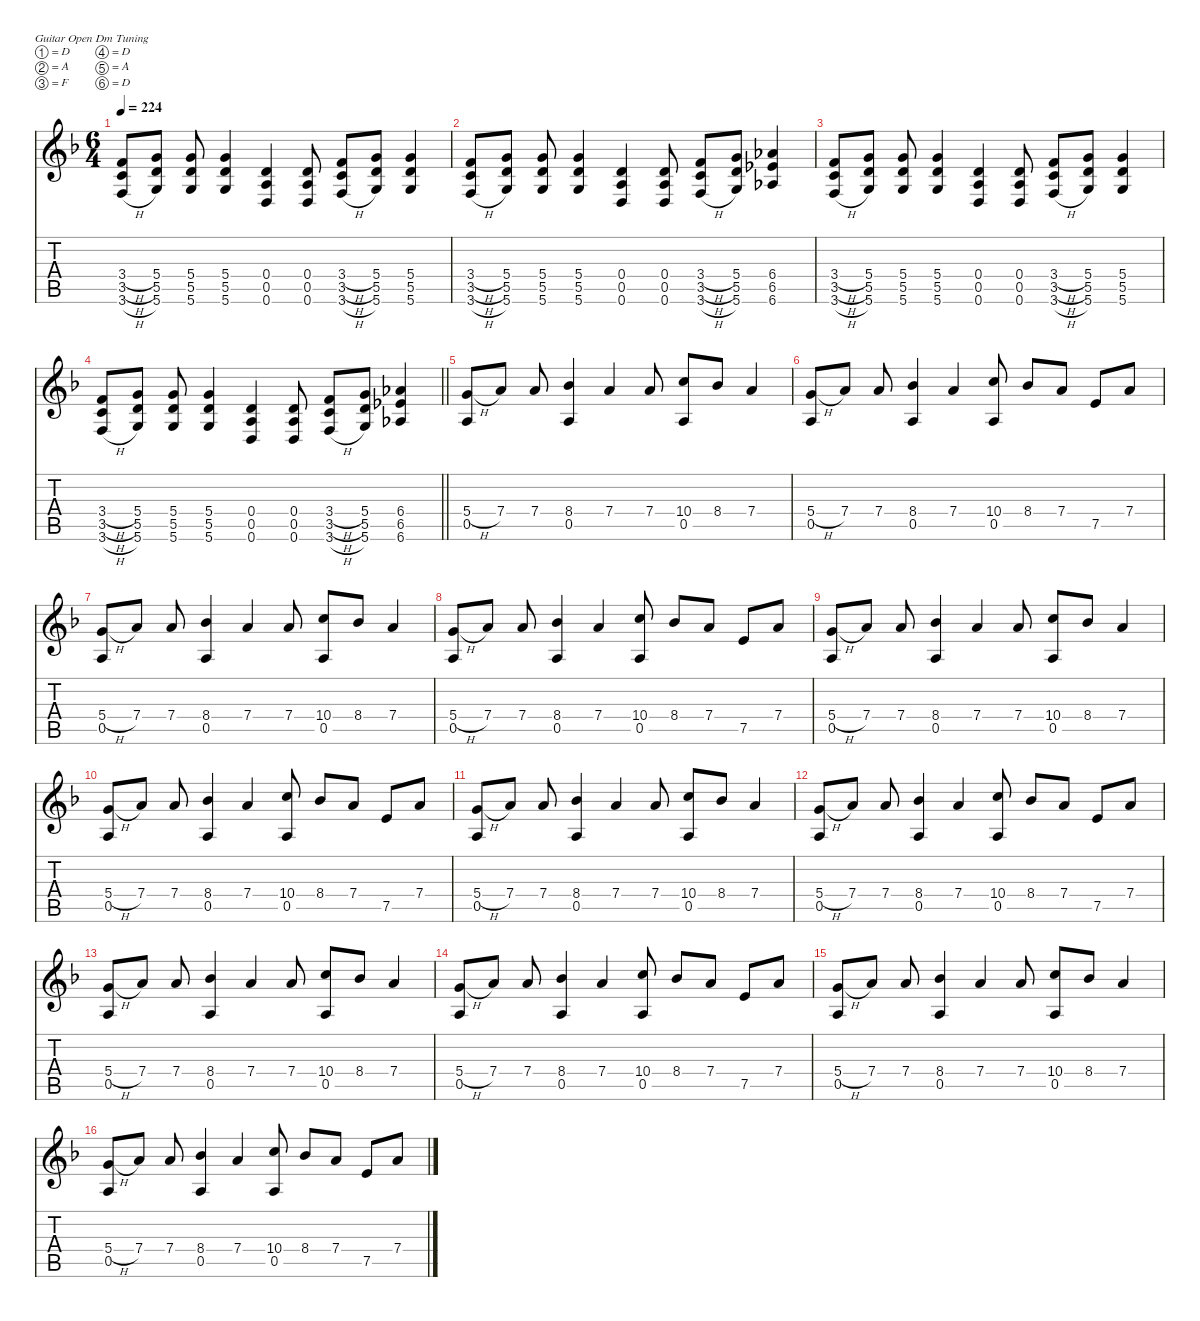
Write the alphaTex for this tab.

\hideDynamics
\bracketExtendMode nobrackets
\singleTrackTrackNamePolicy hidden
\multiTrackTrackNamePolicy hidden
\firstSystemTrackNameMode fullname
\firstSystemTrackNameOrientation horizontal
\otherSystemsTrackNameOrientation horizontal
\track ("Guitar 1" "E-Gt") {defaultSystemsLayout 16 instrument distortionguitar}
\staff {score tabs}
\tuning (D4 A3 F3 D3 A2 D2)
\ts (6 4)
\tempo 224
\clef g2
\ks dminor
(3.4{h acc forcenatural} 3.5{h acc forcenatural} 3.6{h acc forcenatural}).8{dy f beam Up} (5.4{acc forcenatural} 5.5{acc forcenatural} 5.6{acc forcenatural}).8{beam Up} (5.4{acc forcenatural} 5.5{acc forcenatural} 5.6{acc forcenatural}).8{beam Up} (5.4{acc forcenatural} 5.5{acc forcenatural} 5.6{acc forcenatural}).4{beam Up} (0.4{acc forcenatural} 0.5{acc forcenatural} 0.6{acc forcenatural}).4{beam Up} (0.4{acc forcenatural} 0.5{acc forcenatural} 0.6{acc forcenatural}).8{beam Up} (3.4{h acc forcenatural} 3.5{h acc forcenatural} 3.6{h acc forcenatural}).8{beam Up} (5.4{acc forcenatural} 5.5{acc forcenatural} 5.6{acc forcenatural}).8{beam Up} (5.4{acc forcenatural} 5.5{acc forcenatural} 5.6{acc forcenatural}).4{beam Up} |
(3.4{h acc forcenatural} 3.5{h acc forcenatural} 3.6{h acc forcenatural}).8{beam Up} (5.4{acc forcenatural} 5.5{acc forcenatural} 5.6{acc forcenatural}).8{beam Up} (5.4{acc forcenatural} 5.5{acc forcenatural} 5.6{acc forcenatural}).8{beam Up} (5.4{acc forcenatural} 5.5{acc forcenatural} 5.6{acc forcenatural}).4{beam Up} (0.4{acc forcenatural} 0.5{acc forcenatural} 0.6{acc forcenatural}).4{beam Up} (0.4{acc forcenatural} 0.5{acc forcenatural} 0.6{acc forcenatural}).8{beam Up} (3.4{h acc forcenatural} 3.5{h acc forcenatural} 3.6{h acc forcenatural}).8{beam Up} (5.4{acc forcenatural} 5.5{acc forcenatural} 5.6{acc forcenatural}).8{beam Up} (6.4{acc b} 6.5{acc b} 6.6{acc b}).4{beam Up} |
(3.4{h acc forcenatural} 3.5{h acc forcenatural} 3.6{h acc forcenatural}).8{beam Up} (5.4{acc forcenatural} 5.5{acc forcenatural} 5.6{acc forcenatural}).8{beam Up} (5.4{acc forcenatural} 5.5{acc forcenatural} 5.6{acc forcenatural}).8{beam Up} (5.4{acc forcenatural} 5.5{acc forcenatural} 5.6{acc forcenatural}).4{beam Up} (0.4{acc forcenatural} 0.5{acc forcenatural} 0.6{acc forcenatural}).4{beam Up} (0.4{acc forcenatural} 0.5{acc forcenatural} 0.6{acc forcenatural}).8{beam Up} (3.4{h acc forcenatural} 3.5{h acc forcenatural} 3.6{h acc forcenatural}).8{beam Up} (5.4{acc forcenatural} 5.5{acc forcenatural} 5.6{acc forcenatural}).8{beam Up} (5.4{acc forcenatural} 5.5{acc forcenatural} 5.6{acc forcenatural}).4{beam Up} |
\barLineRight lightlight
(3.4{h acc forcenatural} 3.5{h acc forcenatural} 3.6{h acc forcenatural}).8{beam Up} (5.4{acc forcenatural} 5.5{acc forcenatural} 5.6{acc forcenatural}).8{beam Up} (5.4{acc forcenatural} 5.5{acc forcenatural} 5.6{acc forcenatural}).8{beam Up} (5.4{acc forcenatural} 5.5{acc forcenatural} 5.6{acc forcenatural}).4{beam Up} (0.4{acc forcenatural} 0.5{acc forcenatural} 0.6{acc forcenatural}).4{beam Up} (0.4{acc forcenatural} 0.5{acc forcenatural} 0.6{acc forcenatural}).8{beam Up} (3.4{h acc forcenatural} 3.5{h acc forcenatural} 3.6{h acc forcenatural}).8{beam Up} (5.4{acc forcenatural} 5.5{acc forcenatural} 5.6{acc forcenatural}).8{beam Up} (6.4{acc b} 6.5{acc b} 6.6{acc b}).4{beam Up} |
(5.4{h acc forcenatural} 0.5{acc forcenatural}).8{beam Up} 7.4{acc forcenatural}.8{beam Up} 7.4{acc forcenatural}.8{beam Up} (8.4{acc b} 0.5{acc forcenatural}).4{beam Up} 7.4{acc forcenatural}.4{beam Up} 7.4{acc forcenatural}.8{beam Up} (10.4{acc forcenatural} 0.5{acc forcenatural}).8{beam Up} 8.4{acc b}.8{beam Up} 7.4{acc forcenatural}.4{beam Up} |
(5.4{h acc forcenatural} 0.5{acc forcenatural}).8{beam Up} 7.4{acc forcenatural}.8{beam Up} 7.4{acc forcenatural}.8{beam Up} (8.4{acc b} 0.5{acc forcenatural}).4{beam Up} 7.4{acc forcenatural}.4{beam Up} (10.4{acc forcenatural} 0.5{acc forcenatural}).8{beam Up} 8.4{acc b}.8{beam Up} 7.4{acc forcenatural}.8{beam Up} 7.5{acc forcenatural}.8{beam Up} 7.4{acc forcenatural}.8{beam Up} |
(5.4{h acc forcenatural} 0.5{acc forcenatural}).8{beam Up} 7.4{acc forcenatural}.8{beam Up} 7.4{acc forcenatural}.8{beam Up} (8.4{acc b} 0.5{acc forcenatural}).4{beam Up} 7.4{acc forcenatural}.4{beam Up} 7.4{acc forcenatural}.8{beam Up} (10.4{acc forcenatural} 0.5{acc forcenatural}).8{beam Up} 8.4{acc b}.8{beam Up} 7.4{acc forcenatural}.4{beam Up} |
(5.4{h acc forcenatural} 0.5{acc forcenatural}).8{beam Up} 7.4{acc forcenatural}.8{beam Up} 7.4{acc forcenatural}.8{beam Up} (8.4{acc b} 0.5{acc forcenatural}).4{beam Up} 7.4{acc forcenatural}.4{beam Up} (10.4{acc forcenatural} 0.5{acc forcenatural}).8{beam Up} 8.4{acc b}.8{beam Up} 7.4{acc forcenatural}.8{beam Up} 7.5{acc forcenatural}.8{beam Up} 7.4{acc forcenatural}.8{beam Up} |
(5.4{h acc forcenatural} 0.5{acc forcenatural}).8{beam Up} 7.4{acc forcenatural}.8{beam Up} 7.4{acc forcenatural}.8{beam Up} (8.4{acc b} 0.5{acc forcenatural}).4{beam Up} 7.4{acc forcenatural}.4{beam Up} 7.4{acc forcenatural}.8{beam Up} (10.4{acc forcenatural} 0.5{acc forcenatural}).8{beam Up} 8.4{acc b}.8{beam Up} 7.4{acc forcenatural}.4{beam Up} |
(5.4{h acc forcenatural} 0.5{acc forcenatural}).8{beam Up} 7.4{acc forcenatural}.8{beam Up} 7.4{acc forcenatural}.8{beam Up} (8.4{acc b} 0.5{acc forcenatural}).4{beam Up} 7.4{acc forcenatural}.4{beam Up} (10.4{acc forcenatural} 0.5{acc forcenatural}).8{beam Up} 8.4{acc b}.8{beam Up} 7.4{acc forcenatural}.8{beam Up} 7.5{acc forcenatural}.8{beam Up} 7.4{acc forcenatural}.8{beam Up} |
(5.4{h acc forcenatural} 0.5{acc forcenatural}).8{beam Up} 7.4{acc forcenatural}.8{beam Up} 7.4{acc forcenatural}.8{beam Up} (8.4{acc b} 0.5{acc forcenatural}).4{beam Up} 7.4{acc forcenatural}.4{beam Up} 7.4{acc forcenatural}.8{beam Up} (10.4{acc forcenatural} 0.5{acc forcenatural}).8{beam Up} 8.4{acc b}.8{beam Up} 7.4{acc forcenatural}.4{beam Up} |
(5.4{h acc forcenatural} 0.5{acc forcenatural}).8{beam Up} 7.4{acc forcenatural}.8{beam Up} 7.4{acc forcenatural}.8{beam Up} (8.4{acc b} 0.5{acc forcenatural}).4{beam Up} 7.4{acc forcenatural}.4{beam Up} (10.4{acc forcenatural} 0.5{acc forcenatural}).8{beam Up} 8.4{acc b}.8{beam Up} 7.4{acc forcenatural}.8{beam Up} 7.5{acc forcenatural}.8{beam Up} 7.4{acc forcenatural}.8{beam Up} |
(5.4{h acc forcenatural} 0.5{acc forcenatural}).8{beam Up} 7.4{acc forcenatural}.8{beam Up} 7.4{acc forcenatural}.8{beam Up} (8.4{acc b} 0.5{acc forcenatural}).4{beam Up} 7.4{acc forcenatural}.4{beam Up} 7.4{acc forcenatural}.8{beam Up} (10.4{acc forcenatural} 0.5{acc forcenatural}).8{beam Up} 8.4{acc b}.8{beam Up} 7.4{acc forcenatural}.4{beam Up} |
(5.4{h acc forcenatural} 0.5{acc forcenatural}).8{beam Up} 7.4{acc forcenatural}.8{beam Up} 7.4{acc forcenatural}.8{beam Up} (8.4{acc b} 0.5{acc forcenatural}).4{beam Up} 7.4{acc forcenatural}.4{beam Up} (10.4{acc forcenatural} 0.5{acc forcenatural}).8{beam Up} 8.4{acc b}.8{beam Up} 7.4{acc forcenatural}.8{beam Up} 7.5{acc forcenatural}.8{beam Up} 7.4{acc forcenatural}.8{beam Up} |
(5.4{h acc forcenatural} 0.5{acc forcenatural}).8{beam Up} 7.4{acc forcenatural}.8{beam Up} 7.4{acc forcenatural}.8{beam Up} (8.4{acc b} 0.5{acc forcenatural}).4{beam Up} 7.4{acc forcenatural}.4{beam Up} 7.4{acc forcenatural}.8{beam Up} (10.4{acc forcenatural} 0.5{acc forcenatural}).8{beam Up} 8.4{acc b}.8{beam Up} 7.4{acc forcenatural}.4{beam Up} |
(5.4{h acc forcenatural} 0.5{acc forcenatural}).8{beam Up} 7.4{acc forcenatural}.8{beam Up} 7.4{acc forcenatural}.8{beam Up} (8.4{acc b} 0.5{acc forcenatural}).4{beam Up} 7.4{acc forcenatural}.4{beam Up} (10.4{acc forcenatural} 0.5{acc forcenatural}).8{beam Up} 8.4{acc b}.8{beam Up} 7.4{acc forcenatural}.8{beam Up} 7.5{acc forcenatural}.8{beam Up} 7.4{acc forcenatural}.8{beam Up}
